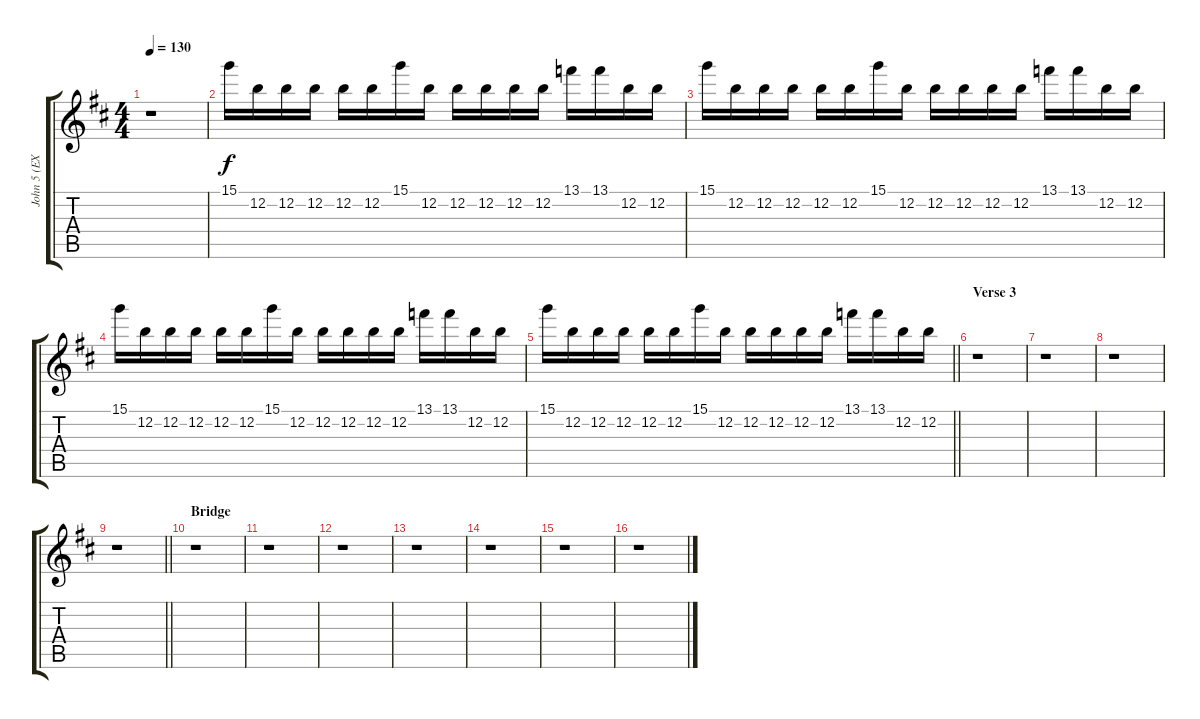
\track ("John 5 (EXTRA3)" "John 5 (EX") {instrument overdrivenguitar}
\staff {score tabs}
\tuning (E4 B3 G3 D3 A2 B1) {hide}
\ts (4 4)
\tempo 130
\clef g2
\ks d
r.1{dy f} |
15.1.16 12.2.16 12.2.16 12.2.16 12.2.16 12.2.16 15.1.16 12.2.16 12.2.16 12.2.16 12.2.16 12.2.16 13.1.16 13.1.16 12.2.16 12.2.16 |
15.1.16 12.2.16 12.2.16 12.2.16 12.2.16 12.2.16 15.1.16 12.2.16 12.2.16 12.2.16 12.2.16 12.2.16 13.1.16 13.1.16 12.2.16 12.2.16 |
15.1.16 12.2.16 12.2.16 12.2.16 12.2.16 12.2.16 15.1.16 12.2.16 12.2.16 12.2.16 12.2.16 12.2.16 13.1.16 13.1.16 12.2.16 12.2.16 |
\barLineRight lightlight
15.1.16 12.2.16 12.2.16 12.2.16 12.2.16 12.2.16 15.1.16 12.2.16 12.2.16 12.2.16 12.2.16 12.2.16 13.1.16 13.1.16 12.2.16 12.2.16 |
\section ("" "Verse 3")
r.1 |
r.1 |
r.1 |
\barLineRight lightlight
r.1 |
\section ("" "Bridge")
r.1 |
r.1 |
r.1 |
r.1 |
r.1 |
r.1 |
r.1
